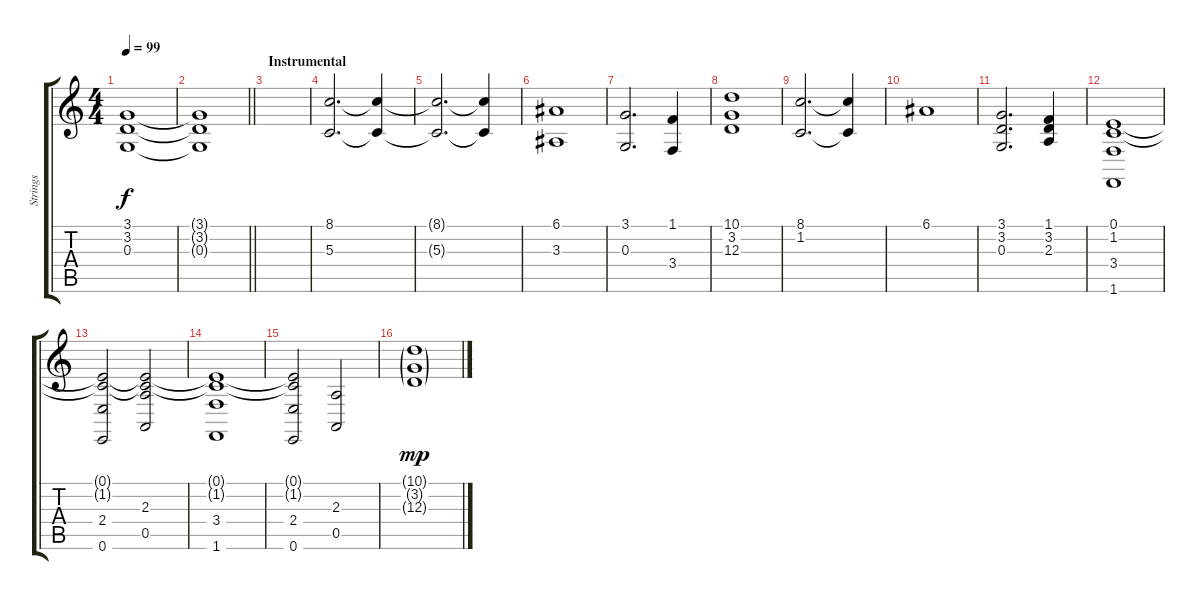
\track ("Strings" "Strings") {instrument synthstrings1}
\staff {score tabs}
\tuning (E4 B3 G3 D3 A2 E2) {hide}
\ts (4 4)
\tempo 99
\clef g2
\ks c
(3.1{t} 3.2{t} 0.3).1{dy f} |
\barLineRight lightlight
(3.1{t} 3.2{t} 0.3{t}).1 |
\section ("" "Instrumental")
|
(8.1 5.3).2{d volume 8 balance 8 instrument synthstrings1} (8.1{t} 5.3{t}).4 |
(8.1{t} 5.3{t}).2{d instrument synthstrings1} (8.1{t} 5.3{t}).4 |
(6.1 3.3).1 |
(3.1 0.3).2{d} (1.1 3.4).4 |
(10.1 3.2 12.3).1 |
(8.1 1.2).2{d} (8.1{t} 1.2{t}).4 |
6.1.1 |
(3.1 3.2 0.3).2{d} (1.1 3.2 2.3).4 |
(0.1 1.2 3.4 1.6).1 |
(0.1{t} 1.2{t} 2.4 0.6).2 (0.1{t} 1.2{t} 2.3 0.5).2 |
(0.1{t} 1.2{t} 3.4 1.6).1 |
(0.1{t} 1.2{t} 2.4 0.6).2 (2.3 0.5).2 |
(10.1{g} 3.2{g} 12.3{g}).1{dy mp}
